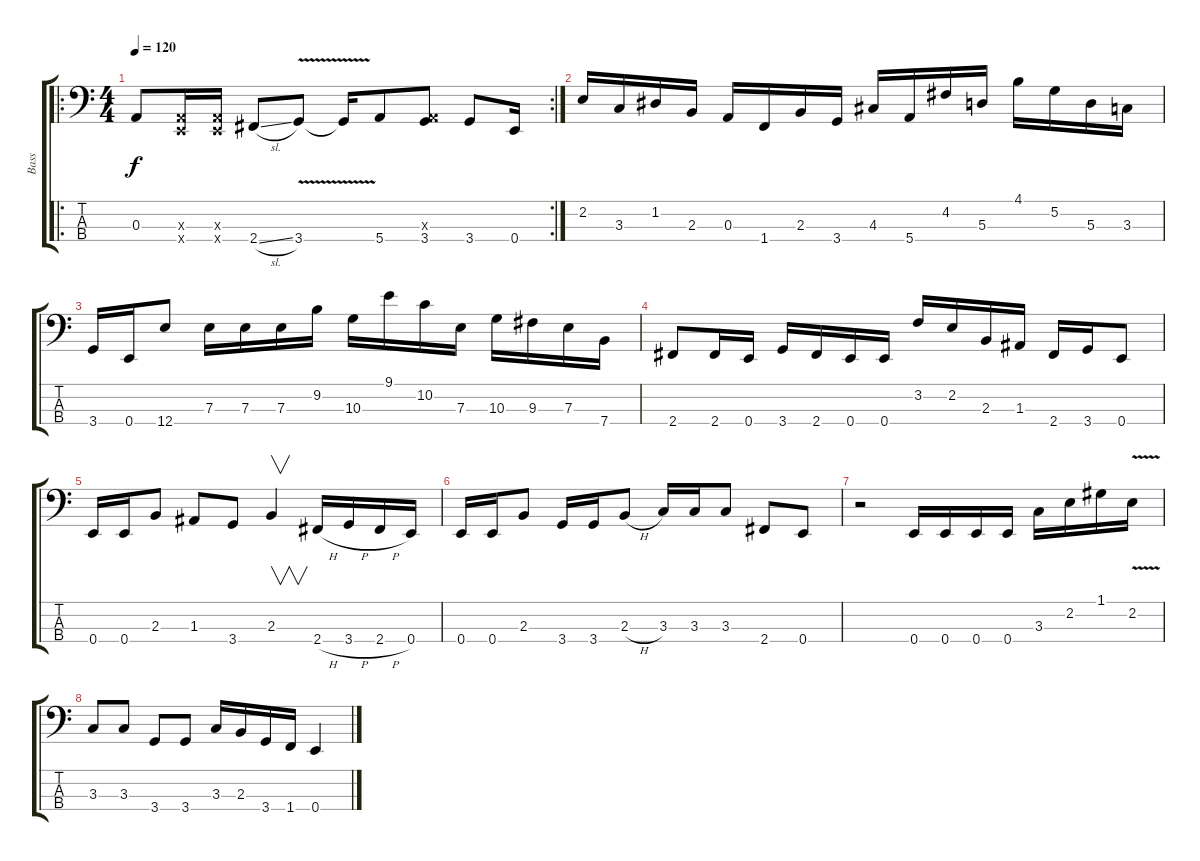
\track ("Bass" "Bass") {instrument electricbasspick}
\staff {score tabs}
\tuning (G2 D2 A1 E1) {hide}
\ro
\rc 2
\ts (4 4)
\tempo 120
\clef f4
\ks c
0.3.8{dy f} (0.3{x} 0.4{x}).16 (0.3{x} 0.4{x}).16 2.4{sl}.8 3.4{v}.8 3.4{t}.16 5.4.8 (0.3{x} 3.4).8 3.4.8 0.4.16 |
2.2.16 3.3.16 1.2.16 2.3.16 0.3.16 1.4.16 2.3.16 3.4.16 4.3.16 5.4.16 4.2.16 5.3.16 4.1.16 5.2.16 5.3.16 3.3.16 |
3.4.16 0.4.16 12.4.8 7.3.16 7.3.16 7.3.16 9.2.16 10.3.16 9.1.16 10.2.16 7.3.16 10.3.16 9.3.16 7.3.16 7.4.16 |
2.4.8 2.4.16 0.4.16 3.4.16 2.4.16 0.4.16 0.4.16 3.2.16 2.2.16 2.3.16 1.3.16 2.4.16 3.4.16 0.4.8 |
0.4.16 0.4.16 2.3.8 1.3.8 3.4.8 2.3.4{v} 2.4{h}.16 3.4{h}.16 2.4{h}.16 0.4.16 |
0.4.16 0.4.16 2.3.8 3.4.16 3.4.16 2.3{h}.8 3.3.16 3.3.16 3.3.8 2.4.8 0.4.8 |
r.2 0.4.16 0.4.16 0.4.16 0.4.16 3.3.16 2.2.16 1.1.16 2.2{v}.16 |
3.3.8 3.3.8 3.4.8 3.4.8 3.3.16 2.3.16 3.4.16 1.4.16 0.4.4
